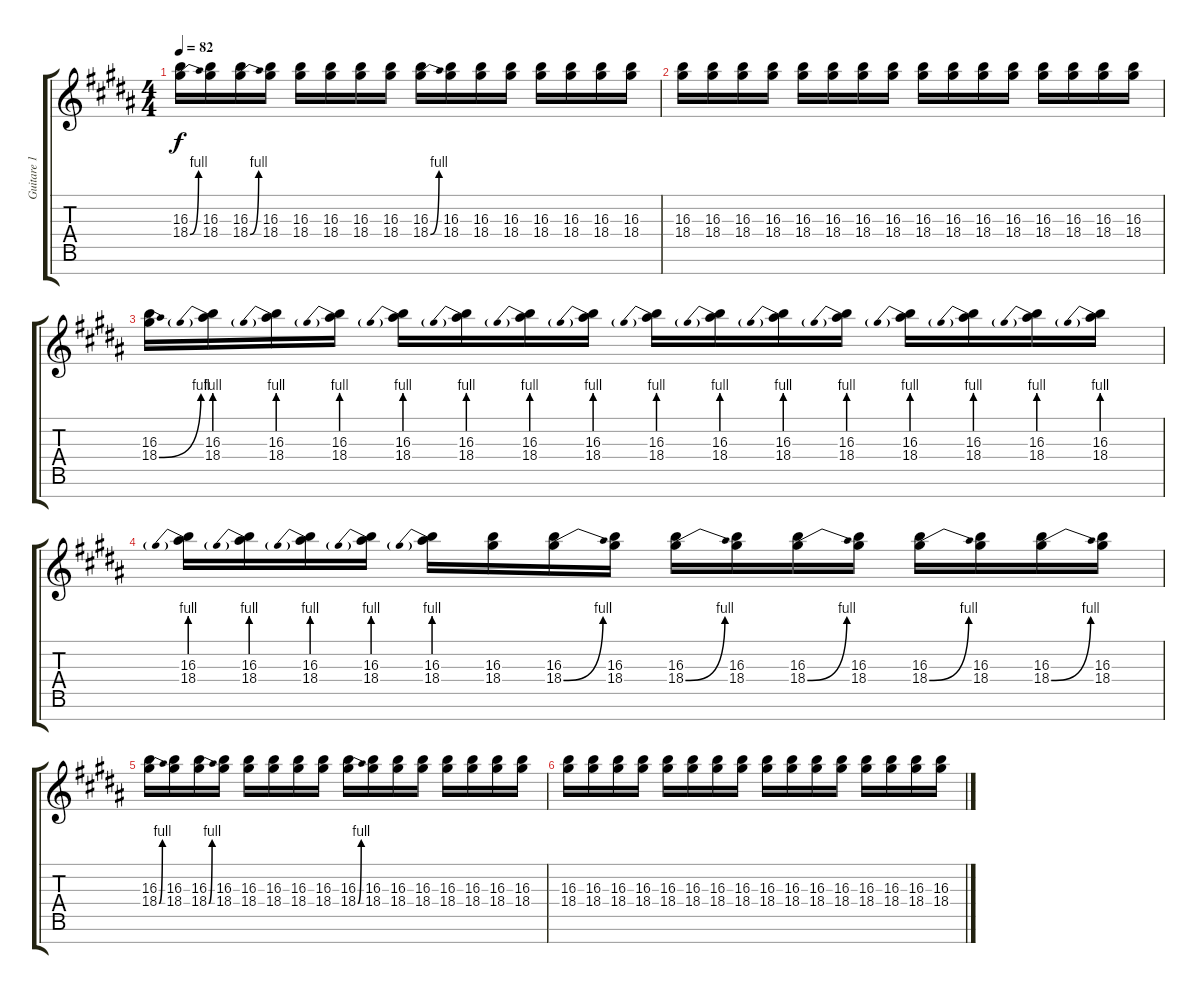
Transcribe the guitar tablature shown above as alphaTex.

\track ("Guitare 1" "Guitare 1") {instrument overdrivenguitar}
\staff {score tabs}
\tuning (E4 B3 G3 D3 A2 E2 B1) {hide}
\ts (4 4)
\tempo 82
\clef g2
\ks b
(16.3 18.4{be (bend 0 0 60 4)}).16{dy f} (16.3 18.4).16 (16.3 18.4{be (bend 0 0 60 4)}).16 (16.3 18.4).16 (16.3 18.4).16 (16.3 18.4).16 (16.3 18.4).16 (16.3 18.4).16 (16.3 18.4{be (bend 0 0 60 4)}).16 (16.3 18.4).16 (16.3 18.4).16 (16.3 18.4).16 (16.3 18.4).16 (16.3 18.4).16 (16.3 18.4).16 (16.3 18.4).16 |
(16.3 18.4).16 (16.3 18.4).16 (16.3 18.4).16 (16.3 18.4).16 (16.3 18.4).16 (16.3 18.4).16 (16.3 18.4).16 (16.3 18.4).16 (16.3 18.4).16 (16.3 18.4).16 (16.3 18.4).16 (16.3 18.4).16 (16.3 18.4).16 (16.3 18.4).16 (16.3 18.4).16 (16.3 18.4).16 |
(16.3 18.4{be (bend 0 0 60 4)}).16 (16.3 18.4{be (prebend 0 4 60 4)}).16 (16.3 18.4{be (prebend 0 4 60 4)}).16 (16.3 18.4{be (prebend 0 4 60 4)}).16 (16.3 18.4{be (prebend 0 4 60 4)}).16 (16.3 18.4{be (prebend 0 4 60 4)}).16 (16.3 18.4{be (prebend 0 4 60 4)}).16 (16.3 18.4{be (prebend 0 4 60 4)}).16 (16.3 18.4{be (prebend 0 4 60 4)}).16 (16.3 18.4{be (prebend 0 4 60 4)}).16 (16.3 18.4{be (prebend 0 4 60 4)}).16 (16.3 18.4{be (prebend 0 4 60 4)}).16 (16.3 18.4{be (prebend 0 4 60 4)}).16 (16.3 18.4{be (prebend 0 4 60 4)}).16 (16.3 18.4{be (prebend 0 4 60 4)}).16 (16.3 18.4{be (prebend 0 4 60 4)}).16 |
(16.3 18.4{be (prebend 0 4 60 4)}).16 (16.3 18.4{be (prebend 0 4 60 4)}).16 (16.3 18.4{be (prebend 0 4 60 4)}).16 (16.3 18.4{be (prebend 0 4 60 4)}).16 (16.3 18.4{be (prebend 0 4 60 4)}).16 (16.3 18.4).16 (16.3 18.4{be (bend 0 0 60 4)}).16 (16.3 18.4).16 (16.3 18.4{be (bend 0 0 60 4)}).16 (16.3 18.4).16 (16.3 18.4{be (bend 0 0 60 4)}).16 (16.3 18.4).16 (16.3 18.4{be (bend 0 0 60 4)}).16 (16.3 18.4).16 (16.3 18.4{be (bend 0 0 60 4)}).16 (16.3 18.4).16 |
(16.3 18.4{be (bend 0 0 60 4)}).16 (16.3 18.4).16 (16.3 18.4{be (bend 0 0 60 4)}).16 (16.3 18.4).16 (16.3 18.4).16 (16.3 18.4).16 (16.3 18.4).16 (16.3 18.4).16 (16.3 18.4{be (bend 0 0 60 4)}).16 (16.3 18.4).16 (16.3 18.4).16 (16.3 18.4).16 (16.3 18.4).16 (16.3 18.4).16 (16.3 18.4).16 (16.3 18.4).16 |
(16.3 18.4).16 (16.3 18.4).16 (16.3 18.4).16 (16.3 18.4).16 (16.3 18.4).16 (16.3 18.4).16 (16.3 18.4).16 (16.3 18.4).16 (16.3 18.4).16 (16.3 18.4).16 (16.3 18.4).16 (16.3 18.4).16 (16.3 18.4).16 (16.3 18.4).16 (16.3 18.4).16 (16.3 18.4).16
